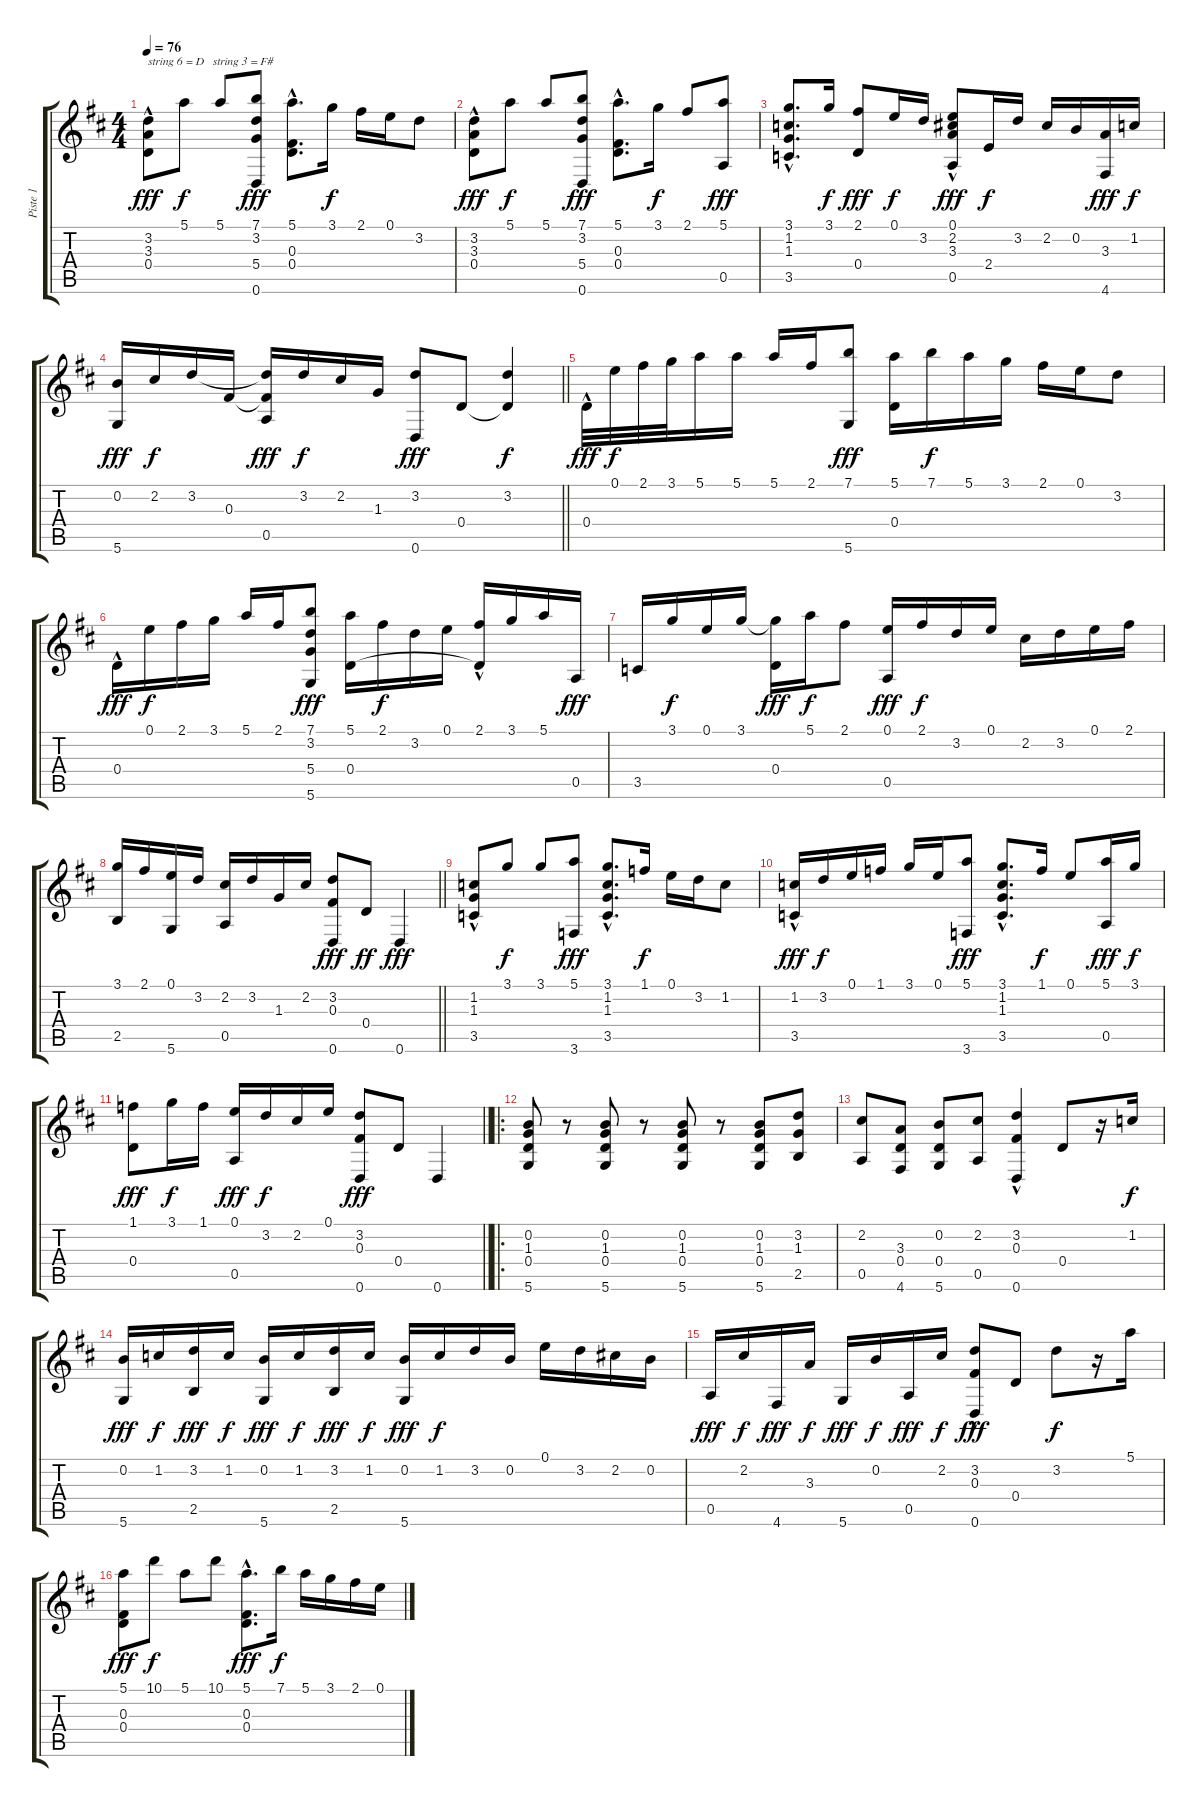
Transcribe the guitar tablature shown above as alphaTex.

\track ("Piste 1" "Piste 1") {instrument acousticguitarnylon}
\staff {score tabs}
\tuning (E4 B3 Gb3 D3 A2 D2) {hide}
\ts (4 4)
\tempo 76
\clef g2
\ks d
(3.2 3.3{hac} 0.4{hac}).8{txt "string 6 = D   string 3 = F#" dy fff instrument acousticguitarnylon} 5.1.8{dy f} 5.1.8 (7.1 3.2 5.4 0.6).8{dy fff} (5.1{hac} 0.3 0.4).8{d} 3.1.16{dy f} 2.1.16 0.1.16 3.2.8 |
(3.2 3.3{hac} 0.4{hac}).8{dy fff} 5.1.8{dy f} 5.1.8 (7.1 3.2 5.4 0.6).8{dy fff} (5.1{hac} 0.3 0.4{hac}).8{d} 3.1.16{dy f} 2.1.8 (5.1 0.5).8{dy fff} |
(3.1{hac} 1.2 1.3 3.5).8{d} 3.1.16{dy f} (2.1 0.4).8{dy fff} 0.1.16{dy f} 3.2.16 (0.1{hac} 2.2 3.3 0.5{hac}).8{dy fff} 2.4.16{dy f} 3.2.16 2.2.16 0.2.16 (3.3 4.6).16{dy fff} 1.2.16{dy f} |
\barLineRight lightlight
(0.2 5.6).16{dy fff} 2.2.16{dy f} 3.2.16 0.3.16 (3.2{t} 0.3{t} 0.5).16{dy fff} 3.2.16{dy f} 2.2.16 1.3.16 (3.2 0.6).8{dy fff} 0.4.8 (3.2 0.4{t}).4{dy f} |
0.4{hac}.32{dy fff} 0.1.32{dy f} 2.1.32 3.1.32 5.1.16 5.1.16 5.1.16 2.1.16 (7.1 5.6).8{dy fff} (5.1 0.4).16 7.1.16{dy f} 5.1.16 3.1.16 2.1.16 0.1.16 3.2.8 |
0.4{hac}.16{dy fff} 0.1.16{dy f} 2.1.16 3.1.16 5.1.16 2.1.16 (7.1 3.2 5.4 5.6).8{dy fff} (5.1 0.4).16 2.1.16{dy f} 3.2.16 0.1.16 (2.1 0.4{hac t}).16 3.1.16 5.1.16 0.5.16{dy fff} |
3.5.16 3.1.16{dy f} 0.1.16 3.1.16 (3.1{t} 0.4).16{dy fff} 5.1.16{dy f} 2.1.8 (0.1 0.5).16{dy fff} 2.1.16{dy f} 3.2.16 0.1.16 2.2.16 3.2.16 0.1.16 2.1.16 |
\barLineRight lightlight
(3.1 2.5).16 2.1.16 (0.1 5.6).16 3.2.16 (2.2 0.5).16 3.2.16 1.3.16 2.2.16 (3.2 0.3 0.6).8{dy fff} 0.4.8{dy ff} 0.6.4{dy fff} |
(1.2 1.3{hac} 3.5{hac}).8 3.1.8{dy f} 3.1.8 (5.1 3.6).8{dy fff} (3.1{hac} 1.2 1.3 3.5).8{d} 1.1.16{dy f} 0.1.16 3.2.16 1.2.8 |
(1.2 3.5{hac}).16{dy fff} 3.2.16{dy f} 0.1.16 1.1.16 3.1.16 0.1.16 (5.1 3.6).8{dy fff} (3.1{hac} 1.2{hac} 1.3{hac} 3.5{hac}).8{d} 1.1.16{dy f} 0.1.8 (5.1 0.5).16{dy fff} 3.1.16{dy f} |
\barLineRight lightlight
(1.1 0.4).8{dy fff} 3.1.16{dy f} 1.1.16 (0.1 0.5).16{dy fff} 3.2.16{dy f} 2.2.16 0.1.16 (3.2 0.3 0.6).8{dy fff} 0.4.8 0.6.4 |
\ro
(0.2 1.3 0.4 5.6).8 r.8 (0.2 1.3 0.4 5.6).8 r.8 (0.2 1.3 0.4 5.6).8 r.8 (0.2 1.3 0.4 5.6).8 (3.2 1.3 2.5).8 |
(2.2 0.5).8 (3.3 0.4 4.6).8 (0.2 0.4 5.6).8 (2.2 0.5).8 (3.2 0.3{hac} 0.6).4 0.4.8 r.16 1.2.16{dy f} |
(0.2 5.6).16{dy fff} 1.2.16{dy f} (3.2 2.5).16{dy fff} 1.2.16{dy f} (0.2 5.6).16{dy fff} 1.2.16{dy f} (3.2 2.5).16{dy fff} 1.2.16{dy f} (0.2 5.6).16{dy fff} 1.2.16{dy f} 3.2.16 0.2.16 0.1.16 3.2.16 2.2.16 0.2.16 |
0.5.16{dy fff} 2.2.16{dy f} 4.6.16{dy fff} 3.3.16{dy f} 5.6.16{dy fff} 0.2.16{dy f} 0.5.16{dy fff} 2.2.16{dy f} (3.2 0.3{hac} 0.6).8{dy fff} 0.4.8 3.2.8{dy f} r.16 5.1.16 |
(5.1 0.3 0.4).8{dy fff} 10.1.8{dy f} 5.1.8 10.1.8 (5.1{hac} 0.3 0.4).8{d dy fff} 7.1.16{dy f} 5.1.16 3.1.16 2.1.16 0.1.16
